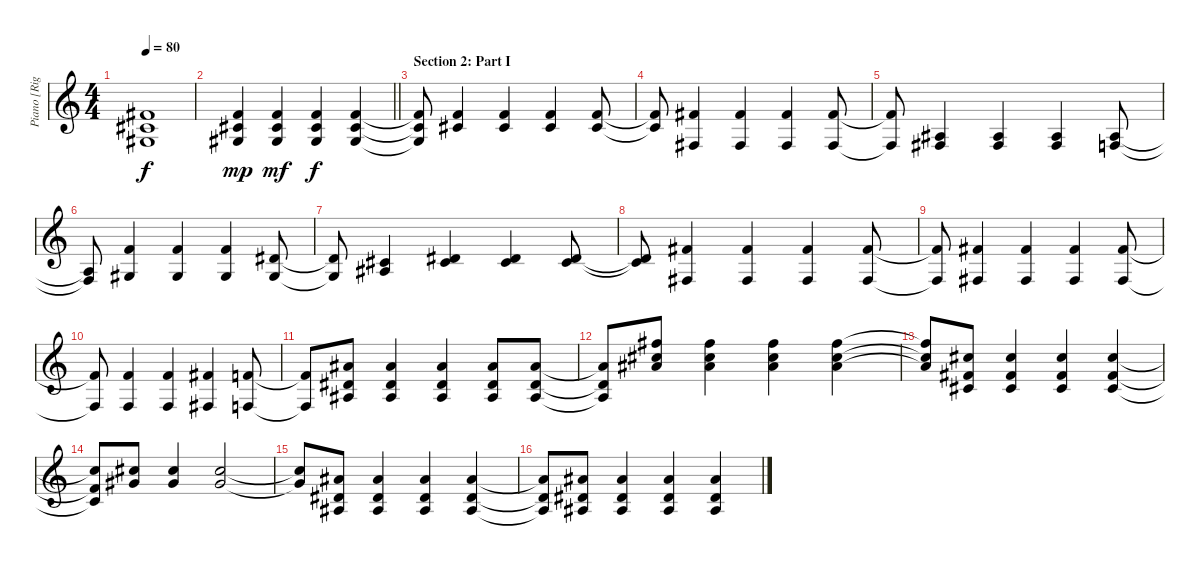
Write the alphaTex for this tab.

\track ("Piano [Right Hand]" "Piano [Rig") {instrument acousticgrandpiano}
\staff {score}
\tuning (E5 B4 G4 D4 A3 E2) {hide}
\ts (4 4)
\tempo 80
\clef g2
\ks c
(4.4 4.5 16.6).1{dy f} |
\barLineRight lightlight
(3.4 4.5 16.6).4{dy mp} (3.4 4.5 16.6).4{dy mf} (3.4 4.5 16.6).4{dy f} (3.4 4.5 16.6).4 |
\section ("" "Section 2: Part I")
(3.4{t} 4.5{t} 16.6{t}).8{volume 10} (3.4 4.5).4 (3.4 4.5).4 (3.4 4.5).4 (3.4 4.5).8 |
(3.4{t} 4.5{t}).8 (9.5 14.6).4 (9.5 14.6).4 (9.5 14.6).4 (9.5 14.6).8 |
(9.5{t} 14.6{t}).8 (1.5 14.6).4 (1.5 14.6).4 (1.5 14.6).4 (1.5 13.6).8 |
(1.5{t} 13.6{t}).8 (8.5 16.6).4 (8.5 16.6).4 (8.5 16.6).4 (6.5 16.6).8 |
(6.5{t} 16.6{t}).8 (4.5 18.6).4 (1.4 4.5).4 (1.4 4.5).4 (1.4 4.5).8 |
(1.4{t} 4.5{t}).8 (9.5 14.6).4 (9.5 14.6).4 (9.5 14.6).4 (9.5 14.6).8 |
(9.5{t} 14.6{t}).8 (9.5 14.6).4 (9.5 14.6).4 (9.5 14.6).4 (9.5 14.6).8 |
(9.5{t} 14.6{t}).8 (8.5 13.6).4 (8.5 13.6).4 (9.5 14.6).4 (8.5 13.6).8 |
(8.5{t} 13.6{t}).8 (3.3 1.4 1.5).8 (3.3 1.4 1.5).4 (3.3 1.4 1.5).4 (3.3 1.4 1.5).8 (3.3 1.4 1.5).8 |
(3.3{t} 1.4{t} 1.5{t}).8 (2.1 2.2 3.3).8 (2.1 2.2 3.3).4 (2.1 2.2 3.3).4 (2.1 2.2 3.3).4 |
(2.1{t} 2.2{t} 3.3{t}).8 (2.2 4.4 4.5).8 (2.2 4.4 4.5).4 (2.2 4.4 4.5).4 (2.2 4.4 4.5).4 |
(2.2{t} 4.4{t} 4.5{t}).8 (2.2 1.3).8 (2.2 1.3).4 (2.2 1.3).2 |
(2.2{t} 1.3{t}).8 (3.3 1.4 1.5).8 (3.3 1.4 1.5).4 (3.3 1.4 1.5).4 (3.3 1.4 1.5).4 |
(3.3{t} 1.4{t} 1.5{t}).8 (3.3 1.4 1.5).8 (3.3 1.4 1.5).4 (3.3 1.4 1.5).4 (3.3 1.4 1.5).4
